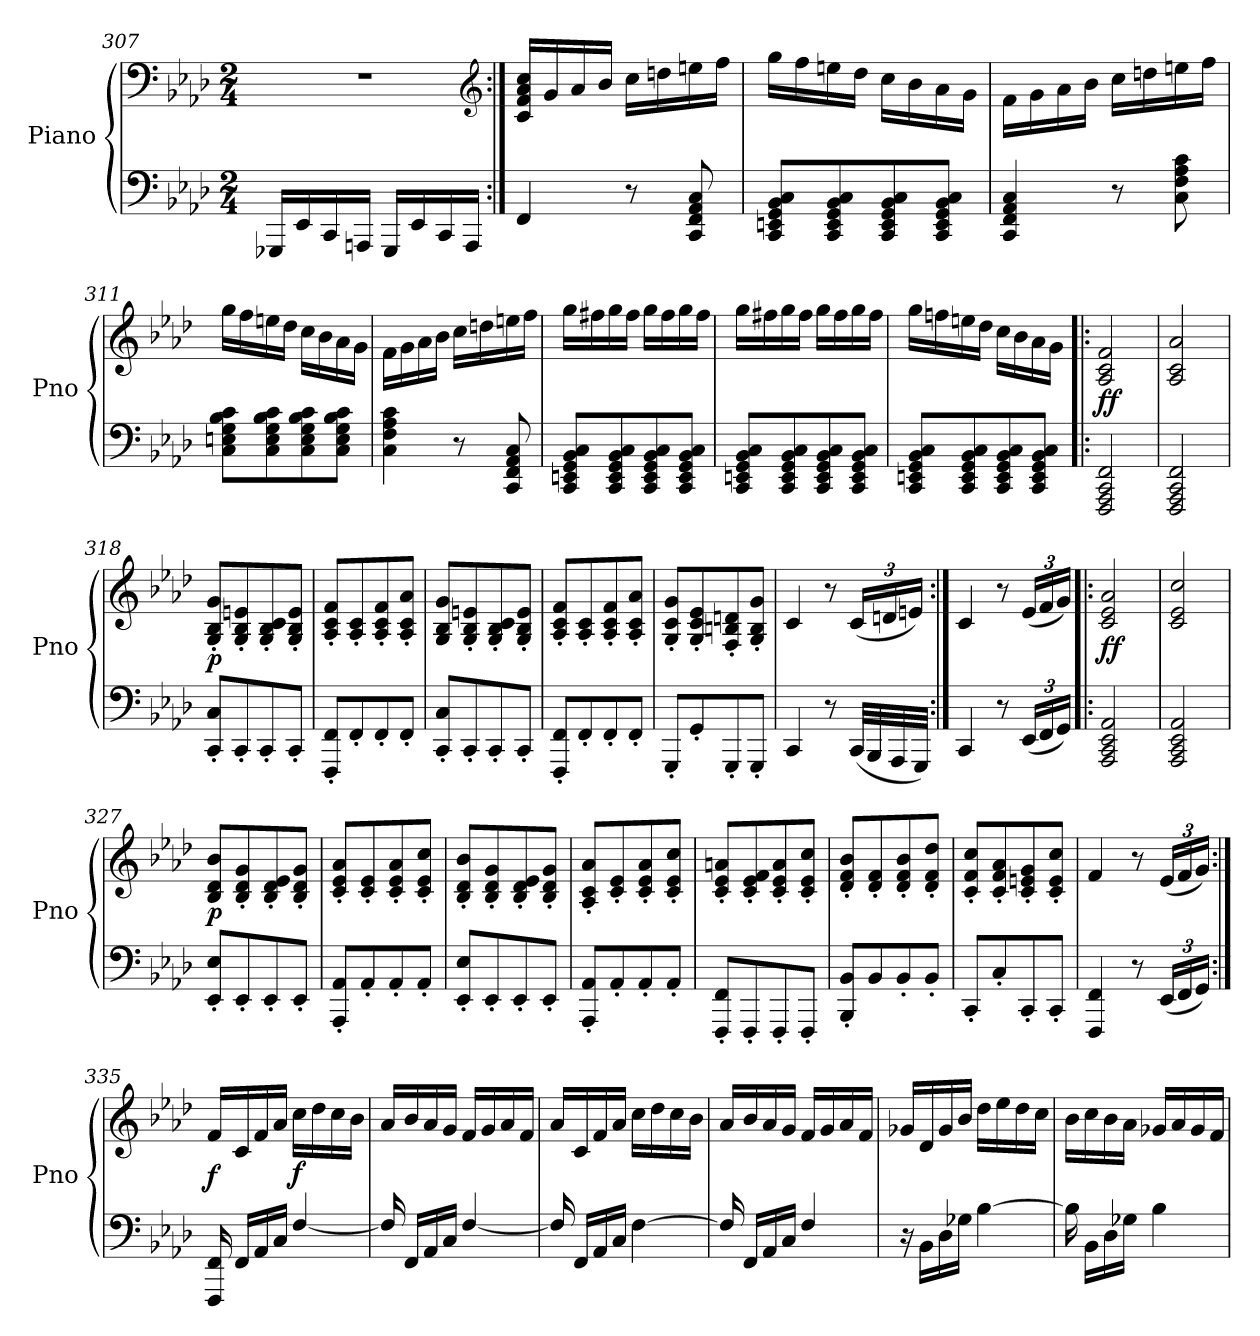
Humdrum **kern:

**kern	**kern	**dynam
*part1	*part1	*part1
*staff2	*staff1	*staff1/2
*I"Piano	*	*
*I'Pno	*	*
*clefF4	*clefF4	*
*k[b-e-a-d-]	*k[b-e-a-d-]	*
*f:	*f:	*
*M2/4	*M2/4	*
=307	=307	=307
16GGG-X/LL	2r	.
16EE-/	.	.
16CC/	.	.
16AAAn/JJ	.	.
16GGG-/LL	.	.
16EE-/	.	.
16CC/	.	.
16AAA/JJ	.	.
*	*clefG2	*
=308:|!	=308:|!	=308:|!
4FF/	16c/ 16f/ 16a-/ 16cc/LL	.
.	16g/	.
.	16a-/	.
.	16b-/JJ	.
8r	16cc\LL	.
.	16ddn\	.
8CC/ 8FF/ 8AA-/ 8C/	16een\	.
.	16ff\JJ	.
=309	=309	=309
8CC/ 8EEn/ 8GG/ 8BB-/ 8C/L	16gg\LL	.
.	16ff\	.
8CC/ 8EE/ 8GG/ 8BB-/ 8C/	16een\	.
.	16dd-\JJ	.
8CC/ 8EE/ 8GG/ 8BB-/ 8C/	16cc\LL	.
.	16b-\	.
8CC/ 8EE/ 8GG/ 8BB-/ 8C/J	16a-\	.
.	16g\JJ	.
=310	=310	=310
4CC/ 4FF/ 4AA-/ 4C/	16f\LL	.
.	16g\	.
.	16a-\	.
.	16b-\JJ	.
8r	16cc\LL	.
.	16ddn\	.
8C\ 8F\ 8A-\ 8c\	16een\	.
.	16ff\JJ	.
=311	=311	=311
8C\ 8En\ 8G\ 8B-\ 8c\L	16gg\LL	.
.	16ff\	.
8C\ 8E\ 8G\ 8B-\ 8c\	16een\	.
.	16dd-\JJ	.
8C\ 8E\ 8G\ 8B-\ 8c\	16cc\LL	.
.	16b-\	.
8C\ 8E\ 8G\ 8B-\ 8c\J	16a-\	.
.	16g\JJ	.
=312	=312	=312
4C\ 4F\ 4A-\ 4c\	16f\LL	.
.	16g\	.
.	16a-\	.
.	16b-\JJ	.
8r	16cc\LL	.
.	16ddn\	.
8CC/ 8FF/ 8AA-/ 8C/	16een\	.
.	16ff\JJ	.
=313	=313	=313
8CC/ 8EEn/ 8GG/ 8BB-/ 8C/L	16gg\LL	.
.	16ff#X\	.
8CC/ 8EE/ 8GG/ 8BB-/ 8C/	16gg\	.
.	16ff#\JJ	.
8CC/ 8EE/ 8GG/ 8BB-/ 8C/	16gg\LL	.
.	16ff#\	.
8CC/ 8EE/ 8GG/ 8BB-/ 8C/J	16gg\	.
.	16ff#\JJ	.
=314	=314	=314
8CC/ 8EEn/ 8GG/ 8BB-/ 8C/L	16gg\LL	.
.	16ff#X\	.
8CC/ 8EE/ 8GG/ 8BB-/ 8C/	16gg\	.
.	16ff#\JJ	.
8CC/ 8EE/ 8GG/ 8BB-/ 8C/	16gg\LL	.
.	16ff#\	.
8CC/ 8EE/ 8GG/ 8BB-/ 8C/J	16gg\	.
.	16ff#\JJ	.
=315	=315	=315
8CC/ 8EEn/ 8GG/ 8BB-/ 8C/L	16gg\LL	.
.	16ffn\	.
8CC/ 8EE/ 8GG/ 8BB-/ 8C/	16een\	.
.	16dd-\JJ	.
8CC/ 8EE/ 8GG/ 8BB-/ 8C/	16cc\LL	.
.	16b-\	.
8CC/ 8EE/ 8GG/ 8BB-/ 8C/J	16a-\	.
.	16g\JJ	.
=316!|:	=316!|:	=316!|:
*	*MM180	*
2FFF/ 2AAA-/ 2CC/ 2FF/	2A-/ 2c/ 2f/	ff
=317	=317	=317
2FFF/ 2AAA-/ 2CC/ 2FF/	2A-/ 2c/ 2a-/	.
=318	=318	=318
8CC'/ 8C'/L	8G'/ 8B-'/ 8g'/L	p
8CC'/	8G'/ 8B-'/ 8en'/	.
8CC'/	8G'/ 8B-'/ 8c'/	.
8CC'/J	8G'/ 8B-'/ 8e'/J	.
=319	=319	=319
8FFF'/ 8FF'/L	8A-'/ 8c'/ 8f'/L	.
8FF'/	8A-'/ 8c'/	.
8FF'/	8A-'/ 8c'/ 8f'/	.
8FF'/J	8A-'/ 8c'/ 8a-'/J	.
=320	=320	=320
8CC'/ 8C'/L	8G/ 8B-/ 8g/L	.
8CC'/	8G'/ 8B-'/ 8en'/	.
8CC'/	8G'/ 8B-'/ 8c'/	.
8CC'/J	8G'/ 8B-'/ 8e'/J	.
=321	=321	=321
8FFF'/ 8FF'/L	8A-'/ 8c'/ 8f'/L	.
8FF'/	8A-'/ 8c'/	.
8FF'/	8A-'/ 8c'/ 8f'/	.
8FF'/J	8A-'/ 8c'/ 8a-'/J	.
=322	=322	=322
8GGG'/L	8G'/ 8c'/ 8g'/L	.
8GG'/	8G'/ 8c'/ 8e-'/	.
8GGG'/	8F'/ 8Bn'/ 8dn'/	.
8GGG'/J	8G'/ 8B'/ 8g'/J	.
=323	=323	=323
4CC/	4c/	.
8r	8r	.
(32CC/LLL	(24c/LL	.
32BBB-/	.	.
.	24dn/	.
32AAA-/	.	.
.	24en/JJ)	.
32GGG/JJJ)	.	.
=324:|!	=324:|!	=324:|!
4CC/	4c/	.
8r	8r	.
(24EE-/LL	(24e-/LL	.
24FF/	24f/	.
24GG/JJ)	24g/JJ)	.
=325!|:	=325!|:	=325!|:
2AAA-/ 2CC/ 2EE-/ 2AA-/	2c/ 2e-/ 2a-/	ff
=326	=326	=326
2AAA-/ 2CC/ 2EE-/ 2AA-/	2c/ 2e-/ 2cc/	.
=327	=327	=327
8EE-'/ 8E-'/L	8B-/ 8d-/ 8b-/L	p
8EE-'/	8B-'/ 8d-'/ 8g'/	.
8EE-'/	8B-'/ 8d-'/ 8e-'/	.
8EE-'/J	8B-'/ 8d-'/ 8g'/J	.
=328	=328	=328
8AAA-'/ 8AA-'/L	8c'/ 8e-'/ 8a-'/L	.
8AA-'/	8c'/ 8e-'/	.
8AA-'/	8c'/ 8e-'/ 8a-'/	.
8AA-'/J	8c'/ 8e-'/ 8cc'/J	.
=329	=329	=329
8EE-'/ 8E-'/L	8B-'/ 8d-'/ 8b-'/L	.
8EE-'/	8B-'/ 8d-'/ 8g'/	.
8EE-'/	8B-'/ 8d-'/ 8e-'/	.
8EE-'/J	8B-'/ 8d-'/ 8g'/J	.
=330	=330	=330
8AAA-'/ 8AA-'/L	8A-'/ 8c'/ 8a-'/L	.
8AA-'/	8c'/ 8e-'/	.
8AA-'/	8c'/ 8e-'/ 8a-'/	.
8AA-'/J	8c'/ 8e-'/ 8cc'/J	.
=331	=331	=331
8FFF'/ 8FF'/L	8c'/ 8e-'/ 8an'/L	.
8FFF'/	8c'/ 8e-'/ 8f'/	.
8FFF'/	8c'/ 8e-'/ 8a'/	.
8FFF'/J	8c'/ 8e-'/ 8cc'/J	.
=332	=332	=332
8BBB-'/ 8BB-'/L	8d-'/ 8f'/ 8b-'/L	.
8BB-/	8d-'/ 8f'/	.
8BB-'/	8d-'/ 8f'/ 8b-'/	.
8BB-'/J	8d-'/ 8f'/ 8dd-'/J	.
=333	=333	=333
8CC'/L	8c'/ 8f'/ 8cc'/L	.
8C'/	8c'/ 8f'/ 8a-'/	.
8CC'/	8c'/ 8en'/ 8g'/	.
8CC'/J	8c'/ 8e'/ 8cc'/J	.
=334	=334	=334
4FFF/ 4FF/	4f/	.
8r	8r	.
(24EE-/LL	(24e-/LL	.
24FF/	24f/	.
24GG/JJ)	24g/JJ)	.
=335:|!	=335:|!	=335:|!
16FFF/ 16FF/	16f/LL	f
16FF/LL	16c/	.
16AA-/	16f/	.
16C/JJ	16a-/JJ	.
[4F/	16cc\LL	f
.	16dd-\	.
.	16cc\	.
.	16b-\JJ	.
=336	=336	=336
16F/]	16a-/LL	.
16FF/LL	16b-/	.
16AA-/	16a-/	.
16C/JJ	16g/JJ	.
[4F/	16f/LL	.
.	16g/	.
.	16a-/	.
.	16f/JJ	.
=337	=337	=337
16F/]	16a-/LL	.
16FF/LL	16c/	.
16AA-/	16f/	.
16C/JJ	16a-/JJ	.
[4F\	16cc\LL	.
.	16dd-\	.
.	16cc\	.
.	16b-\JJ	.
=338	=338	=338
16F/]	16a-/LL	.
16FF/LL	16b-/	.
16AA-/	16a-/	.
16C/JJ	16g/JJ	.
4F/	16f/LL	.
.	16g/	.
.	16a-/	.
.	16f/JJ	.
=339	=339	=339
16r	16g-X/LL	.
16BB-\LL	16d-/	.
16D-\	16g-/	.
16G-X\JJ	16b-/JJ	.
[4B-\	16dd-\LL	.
.	16ee-\	.
.	16dd-\	.
.	16cc\JJ	.
=340	=340	=340
16B-\]	16b-\LL	.
16BB-\LL	16cc\	.
16D-\	16b-\	.
16G-X\JJ	16a-\JJ	.
4B-\	16g-X/LL	.
.	16a-/	.
.	16g-/	.
.	16f/JJ	.
=	=	=
*-	*-	*-
